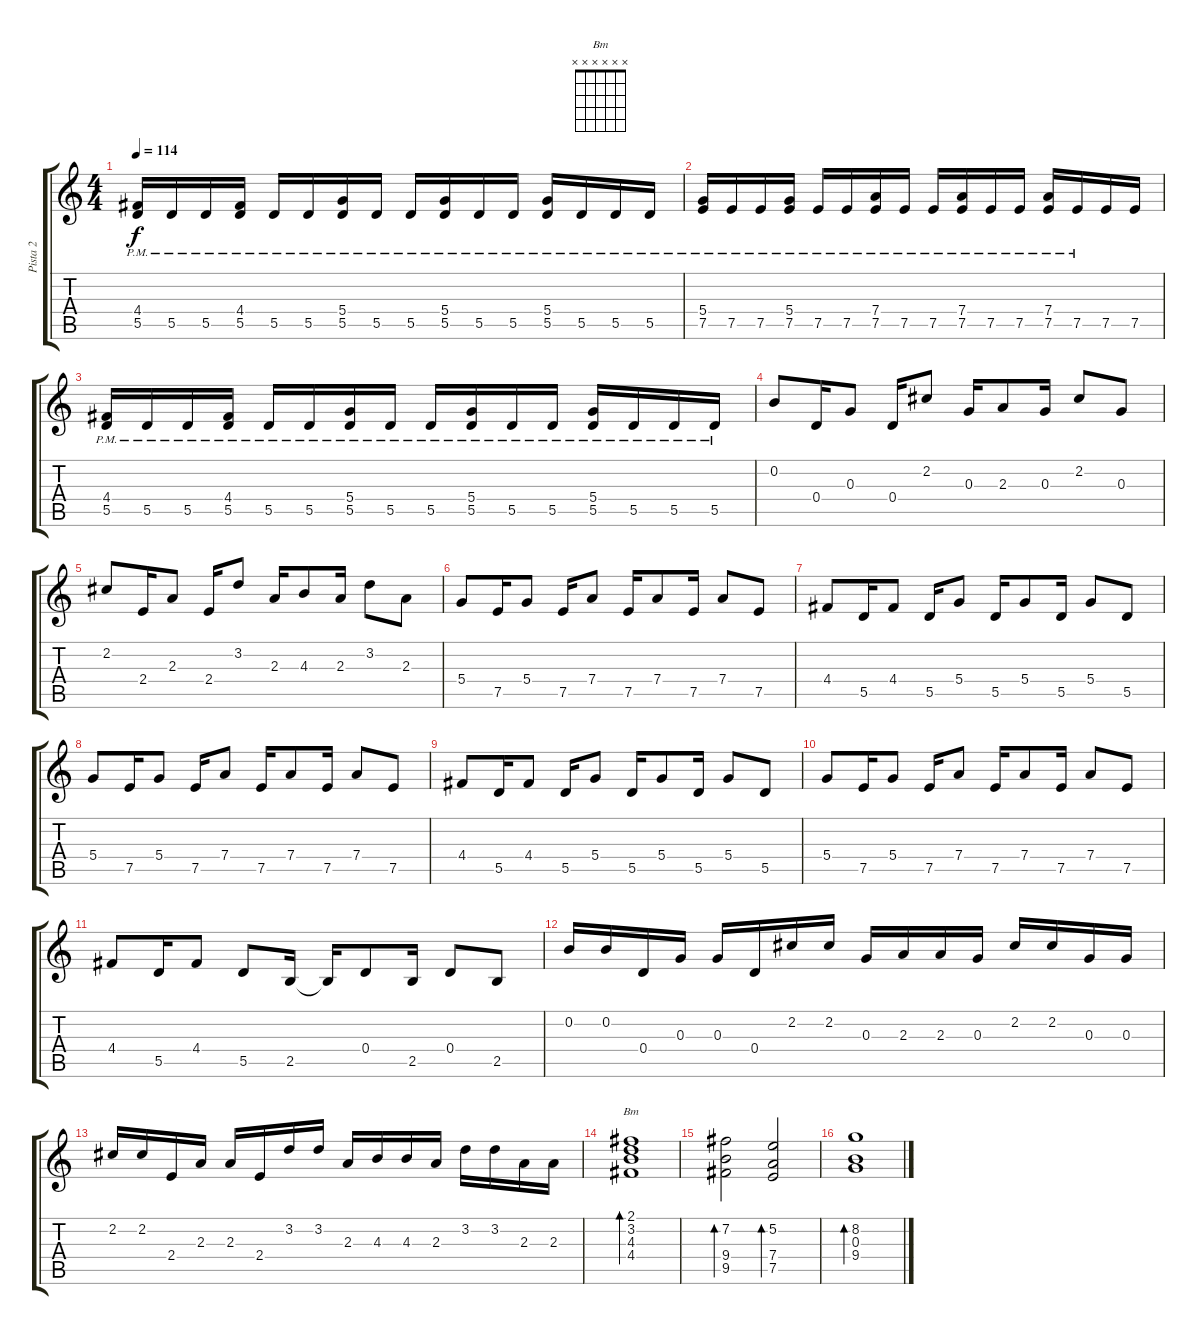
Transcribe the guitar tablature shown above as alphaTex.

\track ("Pista 2" "Pista 2") {instrument overdrivenguitar}
\staff {score tabs}
\tuning (E4 B3 G3 D3 A2 E2) {hide}
\chord ("Bm" x x x x x x)
\ts (4 4)
\tempo 114
\clef g2
\ks c
(4.4{pm} 5.5{pm}).16{dy f} 5.5{pm}.16 5.5{pm}.16 (4.4{pm} 5.5{pm}).16 5.5{pm}.16 5.5{pm}.16 (5.4{pm} 5.5{pm}).16 5.5{pm}.16 5.5{pm}.16 (5.4{pm} 5.5{pm}).16 5.5{pm}.16 5.5{pm}.16 (5.4{pm} 5.5{pm}).16 5.5{pm}.16 5.5{pm}.16 5.5{pm}.16 |
(5.4{pm} 7.5{pm}).16 7.5{pm}.16 7.5{pm}.16 (5.4{pm} 7.5{pm}).16 7.5{pm}.16 7.5{pm}.16 (7.4{pm} 7.5{pm}).16 7.5{pm}.16 7.5{pm}.16 (7.4{pm} 7.5{pm}).16 7.5{pm}.16 7.5{pm}.16 (7.4{pm} 7.5{pm}).16 7.5{pm}.16 7.5.16 7.5.16 |
(4.4{pm} 5.5{pm}).16 5.5{pm}.16 5.5{pm}.16 (4.4{pm} 5.5{pm}).16 5.5{pm}.16 5.5{pm}.16 (5.4{pm} 5.5{pm}).16 5.5{pm}.16 5.5{pm}.16 (5.4{pm} 5.5{pm}).16 5.5{pm}.16 5.5{pm}.16 (5.4{pm} 5.5{pm}).16 5.5{pm}.16 5.5{pm}.16 5.5{pm}.16 |
0.2.8 0.4.16 0.3.8 0.4.16 2.2.8 0.3.16 2.3.8 0.3.16 2.2.8 0.3.8 |
2.2.8 2.4.16 2.3.8 2.4.16 3.2.8 2.3.16 4.3.8 2.3.16 3.2.8 2.3.8 |
5.4.8 7.5.16 5.4.8 7.5.16 7.4.8 7.5.16 7.4.8 7.5.16 7.4.8 7.5.8 |
4.4.8 5.5.16 4.4.8 5.5.16 5.4.8 5.5.16 5.4.8 5.5.16 5.4.8 5.5.8 |
5.4.8 7.5.16 5.4.8 7.5.16 7.4.8 7.5.16 7.4.8 7.5.16 7.4.8 7.5.8 |
4.4.8 5.5.16 4.4.8 5.5.16 5.4.8 5.5.16 5.4.8 5.5.16 5.4.8 5.5.8 |
5.4.8 7.5.16 5.4.8 7.5.16 7.4.8 7.5.16 7.4.8 7.5.16 7.4.8 7.5.8 |
4.4.8 5.5.16 4.4.8 5.5.8 2.5.16 2.5{t}.16 0.4.8 2.5.16 0.4.8 2.5.8 |
0.2.16 0.2.16 0.4.16 0.3.16 0.3.16 0.4.16 2.2.16 2.2.16 0.3.16 2.3.16 2.3.16 0.3.16 2.2.16 2.2.16 0.3.16 0.3.16 |
2.2.16 2.2.16 2.4.16 2.3.16 2.3.16 2.4.16 3.2.16 3.2.16 2.3.16 4.3.16 4.3.16 2.3.16 3.2.16 3.2.16 2.3.16 2.3.16 |
(2.1 3.2 4.3 4.4).1{bd 240 ch "Bm" instrument electricguitarclean} |
(7.2 9.4 9.5).2{bd 240} (5.2 7.4 7.5).2{bd 240} |
(8.2 0.3 9.4).1{bd 240}
